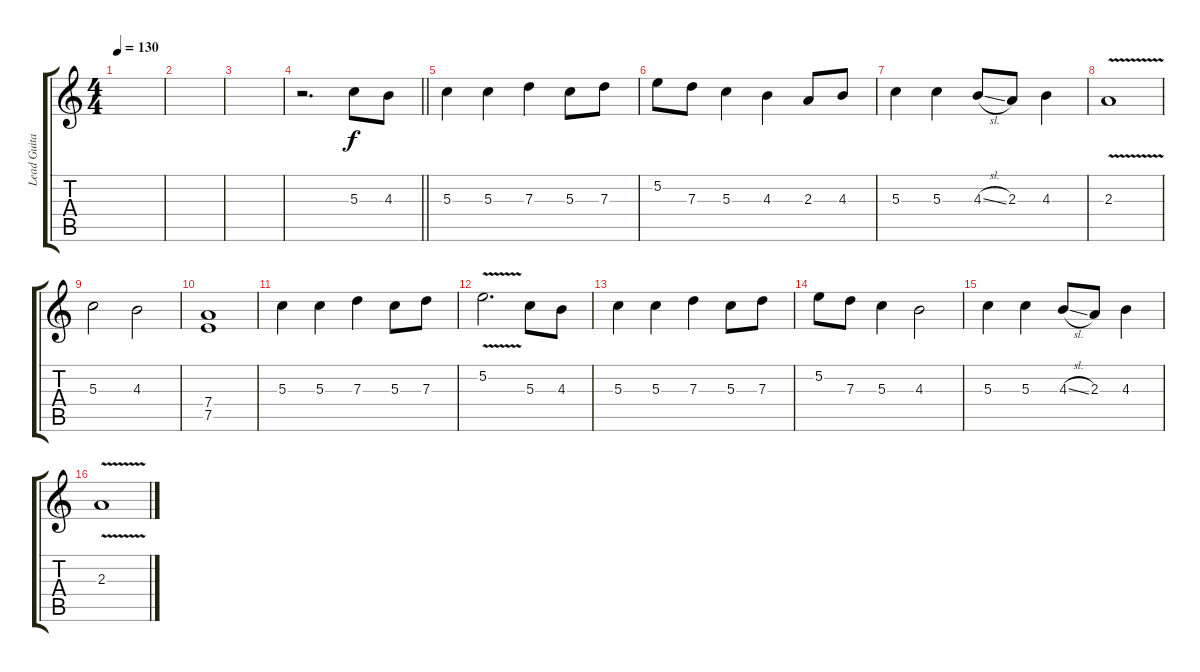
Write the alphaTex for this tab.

\track ("Lead Guitar" "Lead Guita") {instrument distortionguitar}
\staff {score tabs}
\tuning (E4 B3 G3 D3 A2 E2) {hide}
\ts (4 4)
\tempo 130
\clef g2
\ks c
|
|
|
\barLineRight lightlight
r.2{d} 5.3.8{volume 6 balance 8} 4.3.8 |
5.3.4 5.3.4 7.3.4 5.3.8 7.3.8 |
5.2.8 7.3.8 5.3.4 4.3.4 2.3.8 4.3.8 |
5.3.4 5.3.4 4.3{sl}.8 2.3.8 4.3.4 |
2.3{v}.1 |
5.3.2 4.3.2 |
(7.4 7.5).1 |
5.3.4 5.3.4 7.3.4 5.3.8 7.3.8 |
5.2{v}.2{d} 5.3.8 4.3.8 |
5.3.4 5.3.4 7.3.4 5.3.8 7.3.8 |
5.2.8 7.3.8 5.3.4 4.3.2 |
5.3.4 5.3.4 4.3{sl}.8 2.3.8 4.3.4 |
2.3{v}.1
